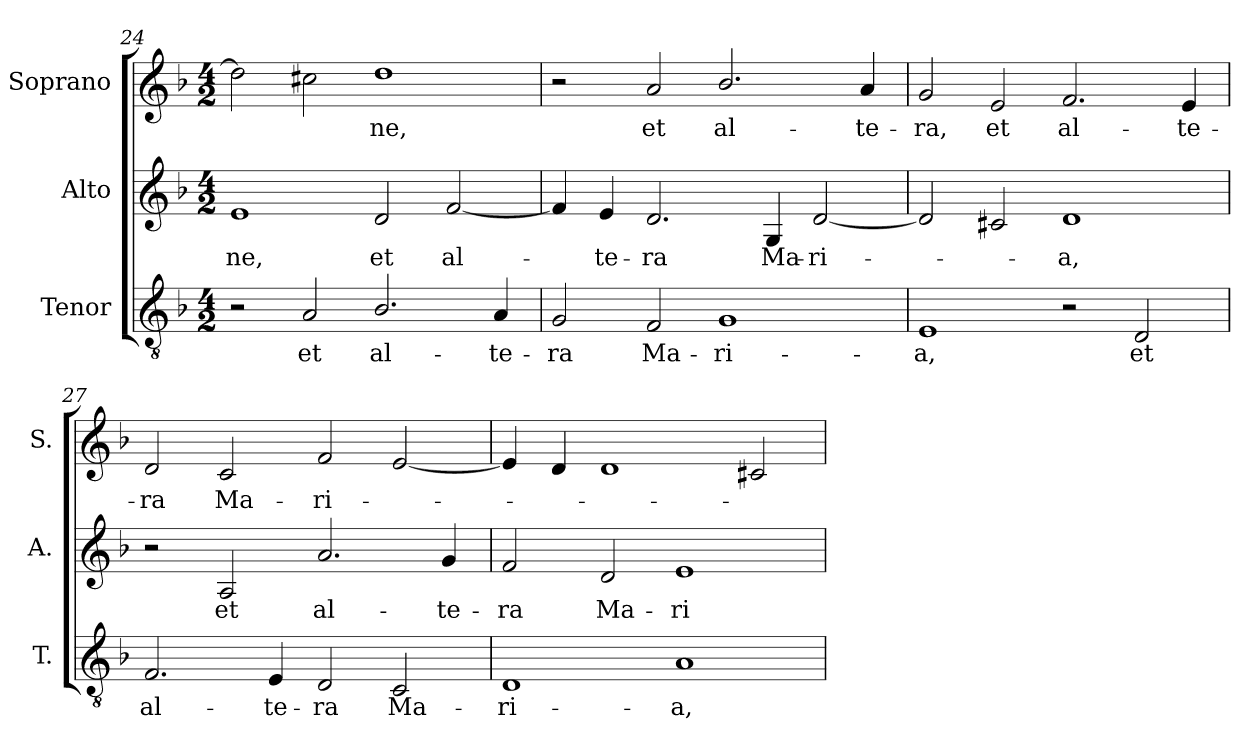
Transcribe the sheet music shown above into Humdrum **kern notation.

**kern	**text	**kern	**text	**kern	**text
*part3	*part3	*part2	*part2	*part1	*part1
*staff3	*staff3	*staff2	*staff2	*staff1	*staff1
*I"Tenor	*	*I"Alto	*	*I"Soprano	*
*I'T.	*	*I'A.	*	*I'S.	*
*clefGv2	*	*clefG2	*	*clefG2	*
*ITrd7c12	*	*	*	*	*
*k[b-]	*	*k[b-]	*	*k[b-]	*
*F:	*	*F:	*	*F:	*
*M4/2	*	*M4/2	*	*M4/2	*
=24	=24	=24	=24	=24	=24
!	!	!	!LO:LY:b:color=#000000	!	!
2r	.	1ei	-ne,	2ddi\]	.
!	!LO:LY:b:color=#000000	!	!	!	!
2AAi/	et	.	.	2cc#Xi\	.
!	!LO:LY:b:color=#000000	!	!	!	!
!	!	!	!LO:LY:b:color=#000000	!	!
!	!	!	!	!	!LO:LY:b:color=#000000
2.BB-i/	al-	2di/	et	1ddi	-ne,
!	!	!	!LO:LY:b:color=#000000	!	!
.	.	[2fi/	al-	.	.
!	!LO:LY:b:color=#000000	!	!	!	!
4AAi/	-te-	.	.	.	.
=25	=25	=25	=25	=25	=25
!	!LO:LY:b:color=#000000	!	!	!	!
2GGi/	-ra	4fi/]	.	2r	.
!	!	!	!LO:LY:b:color=#000000	!	!
.	.	4ei/	-te-	.	.
!	!LO:LY:b:color=#000000	!	!	!	!
!	!	!	!LO:LY:b:color=#000000	!	!
!	!	!	!	!	!LO:LY:b:color=#000000
2FFi/	Ma-	2.di/	-ra	2ai/	et
!	!LO:LY:b:color=#000000	!	!	!	!
!	!	!	!	!	!LO:LY:b:color=#000000
1GGi	-ri-	.	.	2.b-i/	al-
!	!	!	!LO:LY:b:color=#000000	!	!
.	.	4Gi/	Ma-	.	.
!	!	!	!LO:LY:b:color=#000000	!	!
.	.	[2di/	-ri-	.	.
!	!	!	!	!	!LO:LY:b:color=#000000
.	.	.	.	4ai/	-te-
=26	=26	=26	=26	=26	=26
!	!LO:LY:b:color=#000000	!	!	!	!
!	!	!	!	!	!LO:LY:b:color=#000000
1EEi	-a,	2di/]	.	2gi/	-ra,
!	!	!	!	!	!LO:LY:b:color=#000000
.	.	2c#Xi/	.	2ei/	et
!	!	!	!LO:LY:b:color=#000000	!	!
!	!	!	!	!	!LO:LY:b:color=#000000
2r	.	1di	-a,	2.fi/	al-
!	!LO:LY:b:color=#000000	!	!	!	!
2DDi/	et	.	.	.	.
!	!	!	!	!	!LO:LY:b:color=#000000
.	.	.	.	4ei/	-te-
!!LO:LB:g=z
=27	=27	=27	=27	=27	=27
!	!LO:LY:b:color=#000000	!	!	!	!
!	!	!	!	!	!LO:LY:b:color=#000000
2.FFi/	al-	2r	.	2di/	-ra
!	!	!	!LO:LY:b:color=#000000	!	!
!	!	!	!	!	!LO:LY:b:color=#000000
.	.	2Ai/	et	2ci/	Ma-
!	!LO:LY:b:color=#000000	!	!	!	!
4EEi/	-te-	.	.	.	.
!	!LO:LY:b:color=#000000	!	!	!	!
!	!	!	!LO:LY:b:color=#000000	!	!
!	!	!	!	!	!LO:LY:b:color=#000000
2DDi/	-ra	2.ai/	al-	2fi/	-ri-
!	!LO:LY:b:color=#000000	!	!	!	!
2CCi/	Ma-	.	.	[2ei/	.
!	!	!	!LO:LY:b:color=#000000	!	!
.	.	4gi/	-te-	.	.
=28	=28	=28	=28	=28	=28
!	!LO:LY:b:color=#000000	!	!	!	!
!	!	!	!LO:LY:b:color=#000000	!	!
1DDi	-ri-	2fi/	-ra	4ei/]	.
.	.	.	.	4di/	.
!	!	!	!LO:LY:b:color=#000000	!	!
.	.	2di/	Ma-	1di	.
!	!LO:LY:b:color=#000000	!	!	!	!
!	!	!	!LO:LY:b:color=#000000	!	!
1AAi	-a,	1ei	-ri-	.	.
.	.	.	.	2c#Xi/	.
=	=	=	=	=	=
*-	*-	*-	*-	*-	*-
